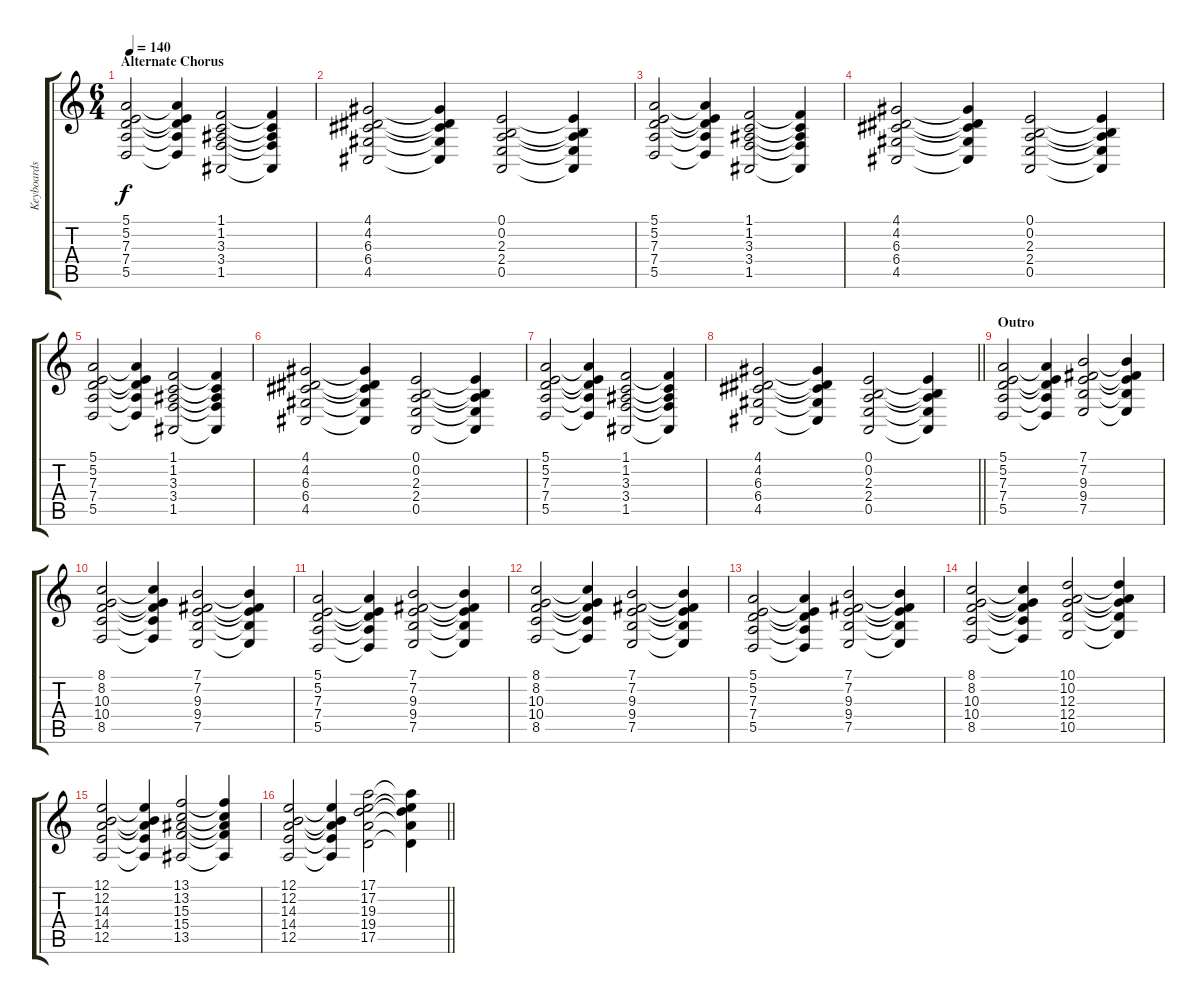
\track ("Keyboards 2" "Keyboards ") {instrument stringensemble1}
\staff {score tabs}
\tuning (E4 B3 G3 D3 A2 E2) {hide}
\ts (6 4)
\section ("" "Alternate Chorus")
\tempo 140
\clef g2
\ks c
(5.1 5.2 7.3 7.4 5.5).2{dy f} (5.1{t} 5.2{t} 7.3{t} 7.4{t} 5.5{t}).4 (1.1 1.2 3.3 3.4 1.5).2 (1.1{t} 1.2{t} 3.3{t} 3.4{t} 1.5{t}).4 |
(4.1 4.2 6.3 6.4 4.5).2 (4.1{t} 4.2{t} 6.3{t} 6.4{t} 4.5{t}).4 (0.1 0.2 2.3 2.4 0.5).2 (0.1{t} 0.2{t} 2.3{t} 2.4{t} 0.5{t}).4 |
(5.1 5.2 7.3 7.4 5.5).2 (5.1{t} 5.2{t} 7.3{t} 7.4{t} 5.5{t}).4 (1.1 1.2 3.3 3.4 1.5).2 (1.1{t} 1.2{t} 3.3{t} 3.4{t} 1.5{t}).4 |
(4.1 4.2 6.3 6.4 4.5).2 (4.1{t} 4.2{t} 6.3{t} 6.4{t} 4.5{t}).4 (0.1 0.2 2.3 2.4 0.5).2 (0.1{t} 0.2{t} 2.3{t} 2.4{t} 0.5{t}).4 |
(5.1 5.2 7.3 7.4 5.5).2 (5.1{t} 5.2{t} 7.3{t} 7.4{t} 5.5{t}).4 (1.1 1.2 3.3 3.4 1.5).2 (1.1{t} 1.2{t} 3.3{t} 3.4{t} 1.5{t}).4 |
(4.1 4.2 6.3 6.4 4.5).2 (4.1{t} 4.2{t} 6.3{t} 6.4{t} 4.5{t}).4 (0.1 0.2 2.3 2.4 0.5).2 (0.1{t} 0.2{t} 2.3{t} 2.4{t} 0.5{t}).4 |
(5.1 5.2 7.3 7.4 5.5).2 (5.1{t} 5.2{t} 7.3{t} 7.4{t} 5.5{t}).4 (1.1 1.2 3.3 3.4 1.5).2 (1.1{t} 1.2{t} 3.3{t} 3.4{t} 1.5{t}).4 |
\barLineRight lightlight
(4.1 4.2 6.3 6.4 4.5).2 (4.1{t} 4.2{t} 6.3{t} 6.4{t} 4.5{t}).4 (0.1 0.2 2.3 2.4 0.5).2 (0.1{t} 0.2{t} 2.3{t} 2.4{t} 0.5{t}).4 |
\section ("" "Outro")
(5.1 5.2 7.3 7.4 5.5).2 (5.1{t} 5.2{t} 7.3{t} 7.4{t} 5.5{t}).4 (7.1 7.2 9.3 9.4 7.5).2 (7.1{t} 7.2{t} 9.3{t} 9.4{t} 7.5{t}).4 |
(8.1 8.2 10.3 10.4 8.5).2 (8.1{t} 8.2{t} 10.3{t} 10.4{t} 8.5{t}).4 (7.1 7.2 9.3 9.4 7.5).2 (7.1{t} 7.2{t} 9.3{t} 9.4{t} 7.5{t}).4 |
(5.1 5.2 7.3 7.4 5.5).2 (5.1{t} 5.2{t} 7.3{t} 7.4{t} 5.5{t}).4 (7.1 7.2 9.3 9.4 7.5).2 (7.1{t} 7.2{t} 9.3{t} 9.4{t} 7.5{t}).4 |
(8.1 8.2 10.3 10.4 8.5).2 (8.1{t} 8.2{t} 10.3{t} 10.4{t} 8.5{t}).4 (7.1 7.2 9.3 9.4 7.5).2 (7.1{t} 7.2{t} 9.3{t} 9.4{t} 7.5{t}).4 |
(5.1 5.2 7.3 7.4 5.5).2 (5.1{t} 5.2{t} 7.3{t} 7.4{t} 5.5{t}).4 (7.1 7.2 9.3 9.4 7.5).2 (7.1{t} 7.2{t} 9.3{t} 9.4{t} 7.5{t}).4 |
(8.1 8.2 10.3 10.4 8.5).2 (8.1{t} 8.2{t} 10.3{t} 10.4{t} 8.5{t}).4 (10.1 10.2 12.3 12.4 10.5).2 (10.1{t} 10.2{t} 12.3{t} 12.4{t} 10.5{t}).4 |
(12.1 12.2 14.3 14.4 12.5).2 (12.1{t} 12.2{t} 14.3{t} 14.4{t} 12.5{t}).4 (13.1 13.2 15.3 15.4 13.5).2 (13.1{t} 13.2{t} 15.3{t} 15.4{t} 13.5{t}).4 |
\barLineRight lightlight
(12.1 12.2 14.3 14.4 12.5).2 (12.1{t} 12.2{t} 14.3{t} 14.4{t} 12.5{t}).4 (17.1 17.2 19.3 19.4 17.5).2 (17.1{t} 17.2{t} 19.3{t} 19.4{t} 17.5{t}).4
